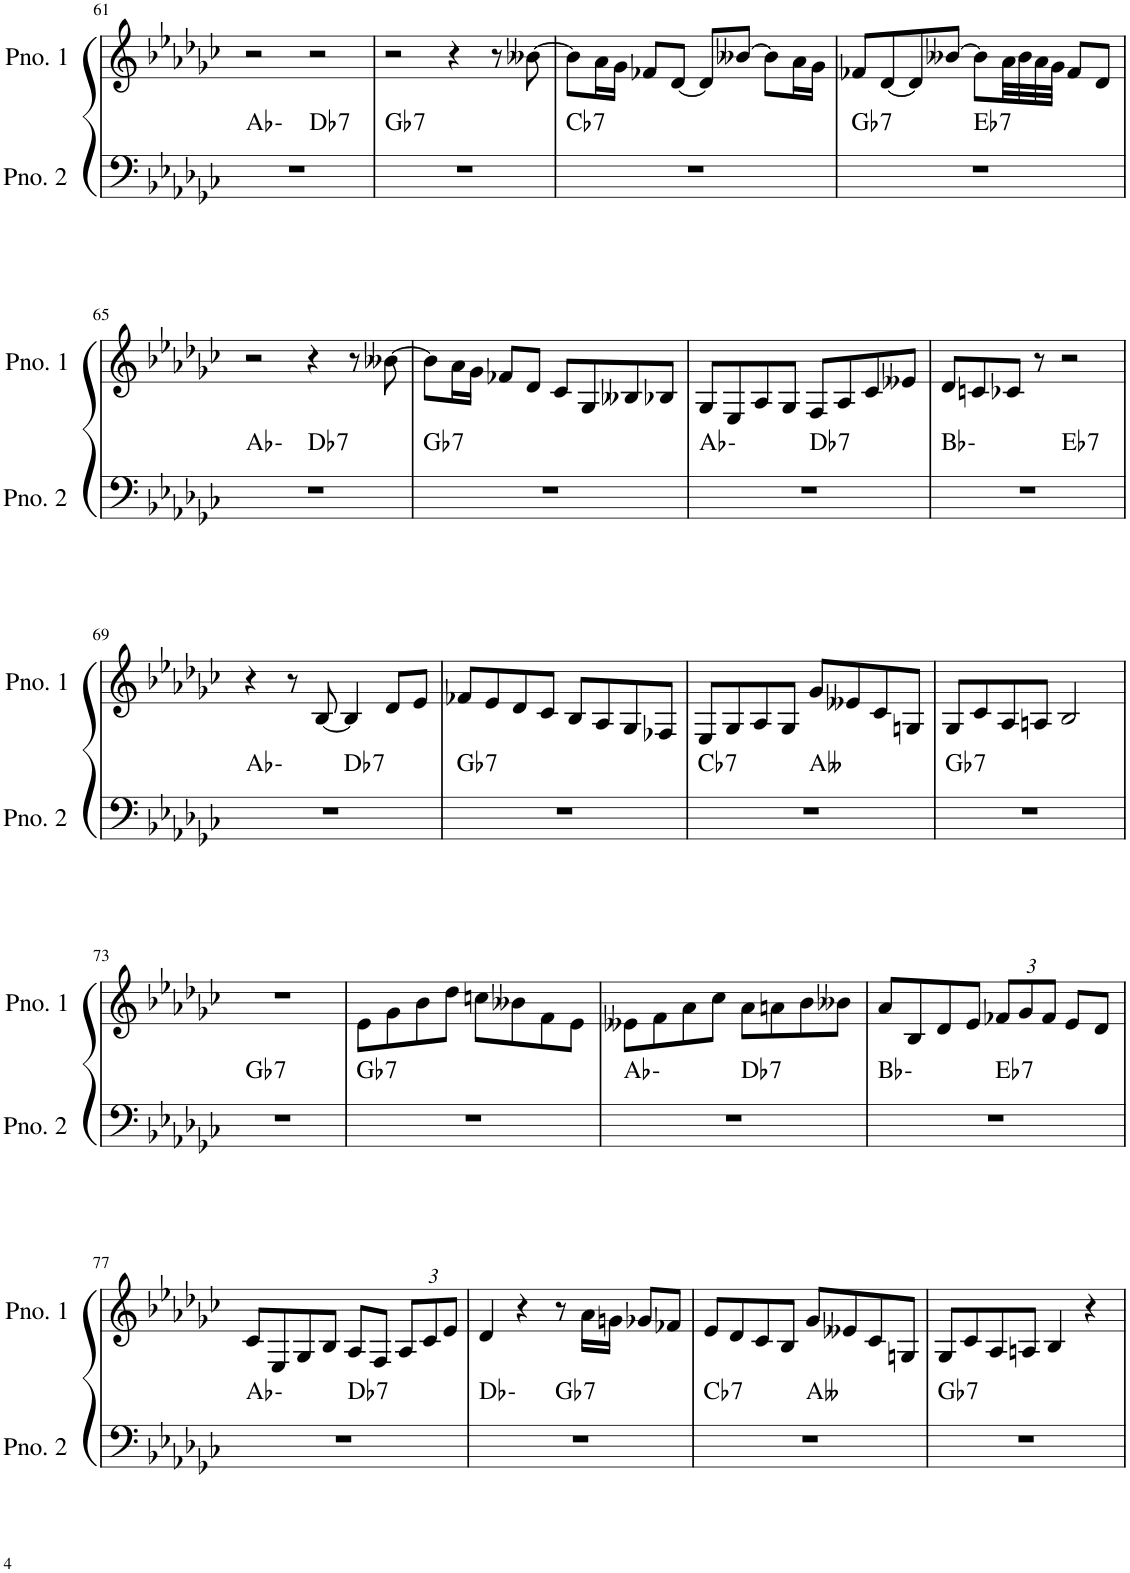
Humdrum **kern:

**kern	**harte	**kern
*part2	*part2	*part1
*staff2	*	*staff1
*I"ピアノ 2	*	*I"ピアノ 1
!!LO:PB:g=z
*clefF4	*	*clefG2
*k[b-e-a-d-g-c-]	*	*k[b-e-a-d-g-c-]
*M4/4	*	*M4/4
=61	=61	=61
*^	*	*
1r	2ryy	Ab:min	2r
!	!	!LO:H:kt=7	!
.	2ryy	Db:7	2r
=62	=62	=62	=62
!	!	!LO:H:kt=7	!
*v	*v	*	*
1r	Gb:7	2r
.	.	4r
.	.	8r
.	.	[8b--X\
=63	=63	=63
!	!LO:H:kt=7	!
1r	Cb:7	8b--\L]
.	.	16a-\L
.	.	16g-\JJ
.	.	8f-X/L
.	.	[8d-/J
.	.	8d-/L]
.	.	[8b--X/J
.	.	8b--\L]
.	.	16a-\L
.	.	16g-\JJ
=64	=64	=64
!	!LO:H:kt=7	!
*^	*	*
1r	2ryy	Gb:7	8f-X/L
.	.	.	[8d-/
.	.	.	8d-/]
.	.	.	[8b--X/J
!	!	!LO:H:kt=7	!
.	2ryy	Eb:7	8b--\L]
.	.	.	32a-\LL
.	.	.	32b--\
.	.	.	32a-\
.	.	.	32g-\JJJ
.	.	.	8f-/L
.	.	.	8d-/J
!!LO:LB:g=z
=65	=65	=65	=65
1r	2ryy	Ab:min	2r
!	!	!LO:H:kt=7	!
.	2ryy	Db:7	4r
.	.	.	8r
.	.	.	[8b--X\
=66	=66	=66	=66
!	!	!LO:H:kt=7	!
*v	*v	*	*
1r	Gb:7	8b--\L]
.	.	16a-\L
.	.	16g-\JJ
.	.	8f-X/L
.	.	8d-/J
.	.	8c-/L
.	.	8G-/
.	.	8B--X/
.	.	8B-X/J
=67	=67	=67
*^	*	*
1r	2ryy	Ab:min	8G-/L
.	.	.	8E-/
.	.	.	8A-/
.	.	.	8G-/J
!	!	!LO:H:kt=7	!
.	2ryy	Db:7	8F/L
.	.	.	8A-/
.	.	.	8c-/
.	.	.	8e--X/J
=68	=68	=68	=68
1r	2ryy	Bb:min	8d-/L
.	.	.	8cn/
.	.	.	8c-X/J
.	.	.	8r
!	!	!LO:H:kt=7	!
.	2ryy	Eb:7	2r
!!LO:LB:g=z
=69	=69	=69	=69
1r	2ryy	Ab:min	4r
.	.	.	8r
.	.	.	[8B-/
!	!	!LO:H:kt=7	!
.	2ryy	Db:7	4B-/]
.	.	.	8d-/L
.	.	.	8e-/J
=70	=70	=70	=70
!	!	!LO:H:kt=7	!
*v	*v	*	*
1r	Gb:7	8f-X/L
.	.	8e-/
.	.	8d-/
.	.	8c-/J
.	.	8B-/L
.	.	8A-/
.	.	8G-/
.	.	8F-X/J
=71	=71	=71
!	!LO:H:kt=7	!
*^	*	*
1r	2ryy	Cb:7	8E-/L
.	.	.	8G-/
.	.	.	8A-/
.	.	.	8G-/J
.	2ryy	Abb:maj	8g-/L
.	.	.	8e--X/
.	.	.	8c-/
.	.	.	8Gn/J
=72	=72	=72	=72
!	!	!LO:H:kt=7	!
*v	*v	*	*
1r	Gb:7	8G-/L
.	.	8c-/
.	.	8A-/
.	.	8An/J
.	.	2B-/
!!LO:LB:g=z
=73	=73	=73
!	!LO:H:kt=7	!
1r	Gb:7	1r
=74	=74	=74
!	!LO:H:kt=7	!
1r	Gb:7	8e-\L
.	.	8g-\
.	.	8b-\
.	.	8dd-\J
.	.	8ccn\L
.	.	8b--X\
.	.	8f\
.	.	8e-\J
=75	=75	=75
*^	*	*
1r	2ryy	Ab:min	8e--X\L
.	.	.	8f\
.	.	.	8a-\
.	.	.	8cc-\J
!	!	!LO:H:kt=7	!
.	2ryy	Db:7	8a-\L
.	.	.	8an\
.	.	.	8b-\
.	.	.	8b--X\J
=76	=76	=76	=76
1r	2ryy	Bb:min	8a-/L
.	.	.	8B-/
.	.	.	8d-/
.	.	.	8e-/J
*	*	*	*Xbrackettup
!	!	!LO:H:kt=7	!
.	2ryy	Eb:7	12f-X/L
.	.	.	12g-/
.	.	.	12f-/J
.	.	.	8e-/L
.	.	.	8d-/J
!!LO:LB:g=z
=77	=77	=77	=77
1r	2ryy	Ab:min	8c-/L
.	.	.	8E-/
.	.	.	8G-/
.	.	.	8B-/J
!	!	!LO:H:kt=7	!
.	2ryy	Db:7	8A-/L
.	.	.	8F/J
.	.	.	12A-/L
.	.	.	12c-/
.	.	.	12e-/J
=78	=78	=78	=78
1r	2ryy	Db:min	4d-/
.	.	.	4r
!	!	!LO:H:kt=7	!
.	2ryy	Gb:7	8r
.	.	.	16a-\LL
.	.	.	16gn\JJ
.	.	.	8g-X/L
.	.	.	8f-X/J
=79	=79	=79	=79
!	!	!LO:H:kt=7	!
1r	2ryy	Cb:7	8e-/L
.	.	.	8d-/
.	.	.	8c-/
.	.	.	8B-/J
.	2ryy	Abb:maj	8g-/L
.	.	.	8e--X/
.	.	.	8c-/
.	.	.	8Gn/J
=80	=80	=80	=80
!	!	!LO:H:kt=7	!
*v	*v	*	*
1r	Gb:7	8G-/L
.	.	8c-/
.	.	8A-/
.	.	8An/J
.	.	4B-/
.	.	4r
=	=	=
*-	*-	*-
